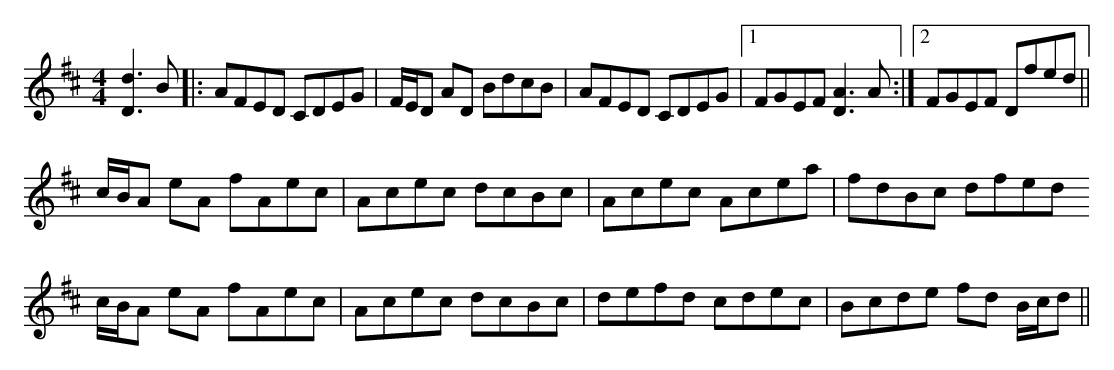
X:1
M:4/4
K:D
[d3D3] B|:AFED CDEG|F/E/D AD BdcB|AFED CDEG|1 FGEF [A3D3] A:|2 FGEF Dfed||
c/B/A eA fAec|Acec dcBc|Acec Acea|fdBc dfed
c/B/A eA fAec|Acec dcBc|defd cdec|Bcde fd B/c/d||
